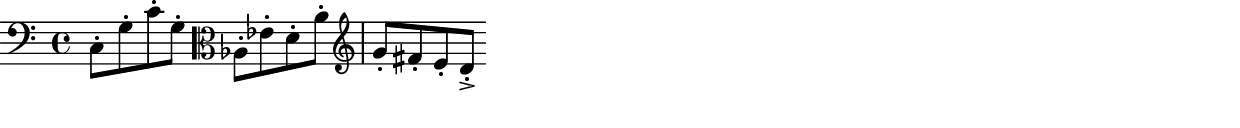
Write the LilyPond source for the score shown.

\include "lilypond-book-preamble.ly"
\paper {
  #(define dump-extents #t)

  indent = 0\mm
  line-width = 210\mm - 2.0 * 0.4\in
  ragged-right = ##t
  force-assignment = #""
  line-width = #(- line-width (* mm  3.000000))
}
\layout {
}
<<
    \new Staff {   \set Staff.instrumentName = "" \clef bass <c>8-. <g>8-. <c'>8-. <g>8-. \clef alto <aes>8-. <ees'>8-. <d'>8-. <a'>8-. \clef treble <g'>8-. <fis'>8-. <e'>8-. <d'>8-.->
               }
>>